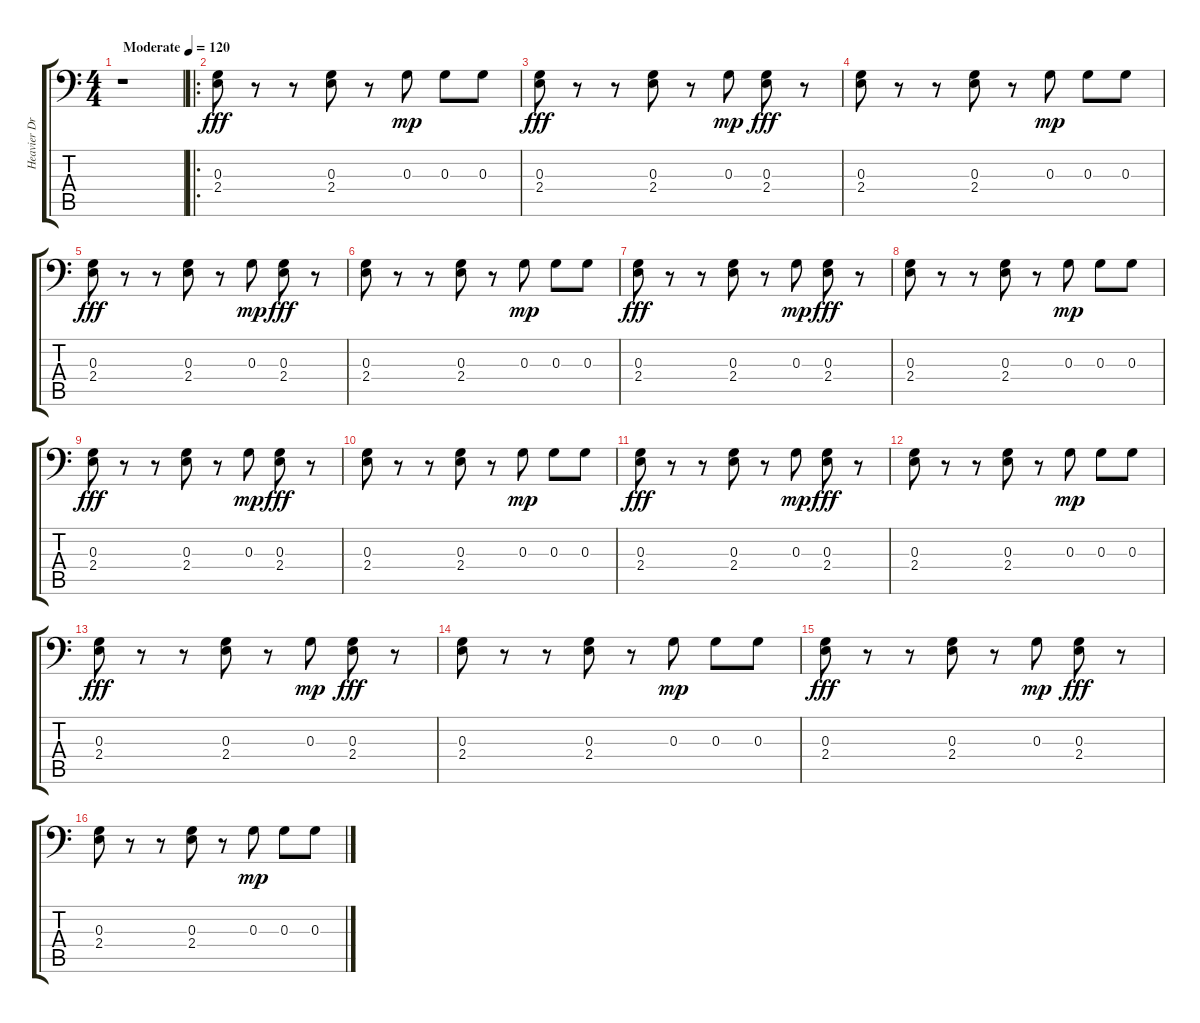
\track ("Heavier Drum" "Heavier Dr") {instrument taikodrum}
\staff {score tabs}
\tuning (E4 B3 G3 D3 A2 E1) {hide}
\ts (4 4)
\tempo (120 "Moderate")
\clef f4
\ks c
r.1{dy fff instrument taikodrum} |
\ro
(0.3 2.4).8 r.8 r.8 (0.3 2.4).8 r.8 0.3.8{dy mp} 0.3.8 0.3.8 |
(0.3 2.4).8{dy fff} r.8 r.8 (0.3 2.4).8 r.8 0.3.8{dy mp} (0.3 2.4).8{dy fff} r.8 |
(0.3 2.4).8 r.8 r.8 (0.3 2.4).8 r.8 0.3.8{dy mp} 0.3.8 0.3.8 |
(0.3 2.4).8{dy fff} r.8 r.8 (0.3 2.4).8 r.8 0.3.8{dy mp} (0.3 2.4).8{dy fff} r.8 |
(0.3 2.4).8 r.8 r.8 (0.3 2.4).8 r.8 0.3.8{dy mp} 0.3.8 0.3.8 |
(0.3 2.4).8{dy fff} r.8 r.8 (0.3 2.4).8 r.8 0.3.8{dy mp} (0.3 2.4).8{dy fff} r.8 |
(0.3 2.4).8 r.8 r.8 (0.3 2.4).8 r.8 0.3.8{dy mp} 0.3.8 0.3.8 |
(0.3 2.4).8{dy fff} r.8 r.8 (0.3 2.4).8 r.8 0.3.8{dy mp} (0.3 2.4).8{dy fff} r.8 |
(0.3 2.4).8 r.8 r.8 (0.3 2.4).8 r.8 0.3.8{dy mp} 0.3.8 0.3.8 |
(0.3 2.4).8{dy fff} r.8 r.8 (0.3 2.4).8 r.8 0.3.8{dy mp} (0.3 2.4).8{dy fff} r.8 |
(0.3 2.4).8 r.8 r.8 (0.3 2.4).8 r.8 0.3.8{dy mp} 0.3.8 0.3.8 |
(0.3 2.4).8{dy fff} r.8 r.8 (0.3 2.4).8 r.8 0.3.8{dy mp} (0.3 2.4).8{dy fff} r.8 |
(0.3 2.4).8 r.8 r.8 (0.3 2.4).8 r.8 0.3.8{dy mp} 0.3.8 0.3.8 |
(0.3 2.4).8{dy fff} r.8 r.8 (0.3 2.4).8 r.8 0.3.8{dy mp} (0.3 2.4).8{dy fff} r.8 |
(0.3 2.4).8 r.8 r.8 (0.3 2.4).8 r.8 0.3.8{dy mp} 0.3.8 0.3.8
